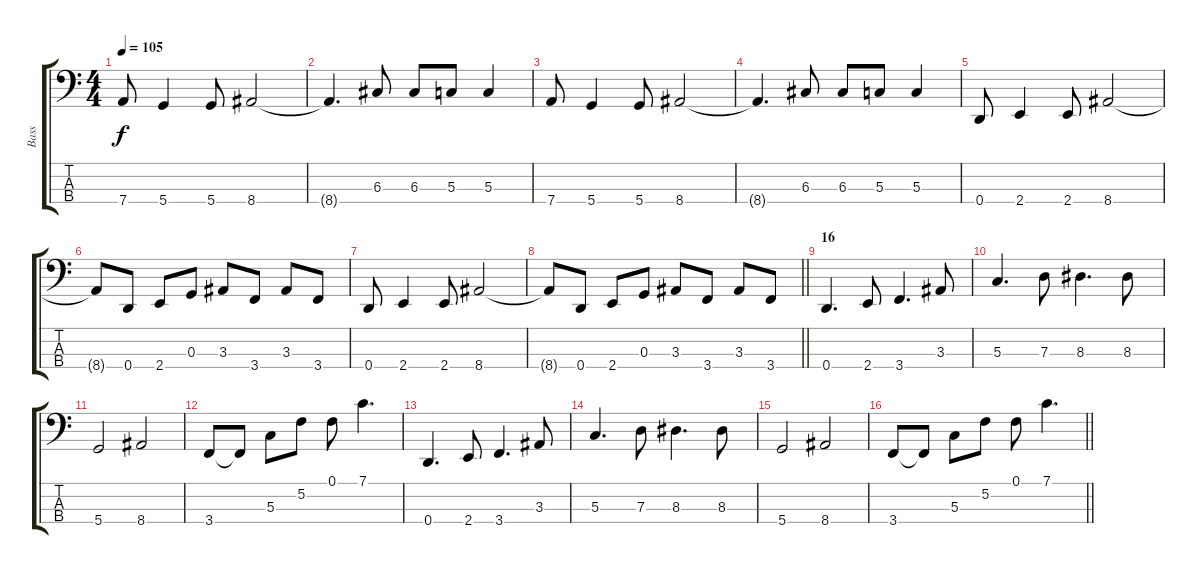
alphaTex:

\track ("Bass" "Bass") {instrument electricbassfinger}
\staff {score tabs}
\tuning (F2 C2 G1 D1) {hide}
\ts (4 4)
\tempo 105
\clef f4
\ks c
7.4.8{dy f} 5.4.4 5.4.8 8.4.2 |
8.4{t}.4{d} 6.3.8 6.3.8 5.3.8 5.3.4 |
7.4.8 5.4.4 5.4.8 8.4.2 |
8.4{t}.4{d} 6.3.8 6.3.8 5.3.8 5.3.4 |
0.4.8 2.4.4 2.4.8 8.4.2 |
8.4{t}.8 0.4.8 2.4.8 0.3.8 3.3.8 3.4.8 3.3.8 3.4.8 |
0.4.8 2.4.4 2.4.8 8.4.2 |
\barLineRight lightlight
8.4{t}.8 0.4.8 2.4.8 0.3.8 3.3.8 3.4.8 3.3.8 3.4.8 |
\section ("" "16")
0.4.4{d} 2.4.8 3.4.4{d} 3.3.8 |
5.3.4{d} 7.3.8 8.3.4{d} 8.3.8 |
5.4.2 8.4.2 |
3.4.8 3.4{t}.8 5.3.8 5.2.8 0.1.8 7.1.4{d} |
0.4.4{d} 2.4.8 3.4.4{d} 3.3.8 |
5.3.4{d} 7.3.8 8.3.4{d} 8.3.8 |
5.4.2 8.4.2 |
\barLineRight lightlight
3.4.8 3.4{t}.8 5.3.8 5.2.8 0.1.8 7.1.4{d}
